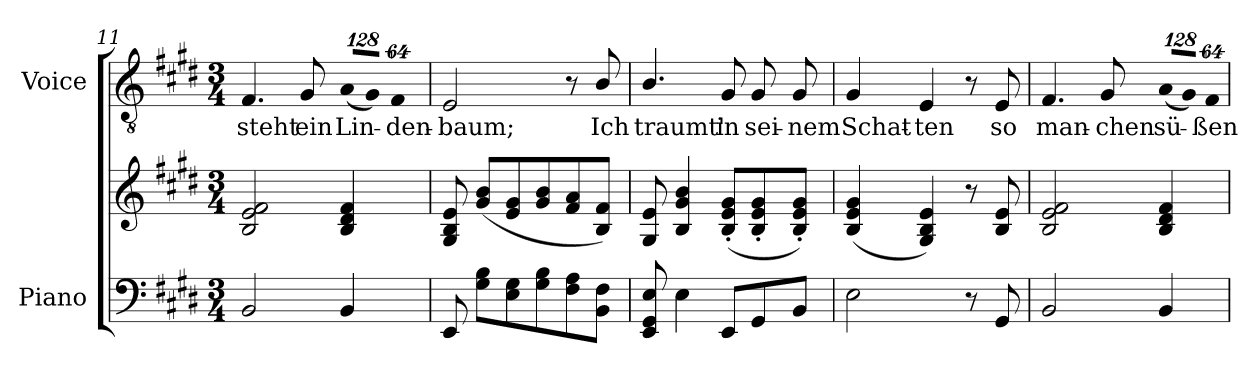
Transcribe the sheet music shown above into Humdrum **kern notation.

**kern	**kern	**kern	**text
*part2	*part2	*part1	*part1
*staff3	*staff2	*staff1	*staff1
*I"Piano	*	*I"Voice	*
*I'Pno.	*	*I'Voice	*
*clefF4	*clefG2	*clefGv2	*
*k[f#c#g#d#]	*k[f#c#g#d#]	*k[f#c#g#d#]	*
*E:	*E:	*E:	*
*M3/4	*M3/4	*M3/4	*
=11	=11	=11	=11
!	!	!	!LO:LY:b:color=#000000
2BBi/	2Bi/ 2ei 2f#i	4.F#i/	steht
!	!	!	!LO:LY:b:color=#000000
.	.	8G#i/	ein
!	!	!LO:N:vis=8	!
!	!	!	!LO:LY:b:color=#000000
4BBi/	4Bi/ 4d#i 4f#i	(1024%85Ai/L	Lin-
!	!	!LO:N:vis=8	!
.	.	1024%85G#i/J)	.
!	!	!LO:N:vis=8	!
!	!	!	!LO:LY:b:color=#000000
.	.	512%43F#i/	-den-
=12	=12	=12	=12
!	!	!	!LO:LY:b:color=#000000
8EEi/	8G#i/ 8Bi 8ei	2Ei/	-baum;
8G#i\ 8BiL	(8g#i/ 8biL	.	.
8Ei\ 8G#i	8ei/ 8g#i	.	.
8G#i\ 8Bi	8g#i/ 8bi	.	.
8F#i\ 8Ai	8f#i/ 8ai	8r	.
!	!	!	!LO:LY:b:color=#000000
8BBi\ 8F#iJ	8Bi/ 8f#iJ)	8Bi/	Ich
=13	=13	=13	=13
!	!	!	!LO:LY:b:color=#000000
8EEi/ 8GG#i 8Ei	8G#i/ 8ei	4.Bi/	traumt'
4Ei\	4Bi/ 4g#i 4bi	.	.
!	!	!	!LO:LY:b:color=#000000
8EEi/L	(8Bi/' 8ei' 8g#i'L	8G#i/	in
!	!	!	!LO:LY:b:color=#000000
8GG#i/	8Bi/' 8ei' 8g#i'	8G#i/	sei-
!	!	!	!LO:LY:b:color=#000000
8BBi/J	8Bi/' 8ei' 8g#i'J)	8G#i/	-nem
!!LO:LB:g=z
=14	=14	=14	=14
!	!	!	!LO:LY:b:color=#000000
2Ei\	(4Bi/ 4ei 4g#i	4G#i/	Schat-
!	!	!	!LO:LY:b:color=#000000
.	4G#i/ 4Bi 4ei)	4Ei/	-ten
8r	8r	8r	.
!	!	!	!LO:LY:b:color=#000000
8GG#i/	8Bi/ 8ei	8Ei/	so
=15	=15	=15	=15
!	!	!	!LO:LY:b:color=#000000
2BBi/	2Bi/ 2ei 2f#i	4.F#i/	man-
!	!	!	!LO:LY:b:color=#000000
.	.	8G#i/	-chen
!	!	!LO:N:vis=8	!
!	!	!	!LO:LY:b:color=#000000
4BBi/	4Bi/ 4d#i 4f#i	(1024%85Ai/L	sü-
!	!	!LO:N:vis=8	!
.	.	1024%85G#i/J)	.
!	!	!LO:N:vis=8	!
!	!	!	!LO:LY:b:color=#000000
.	.	512%43F#i/	-ßen
=	=	=	=
*-	*-	*-	*-
